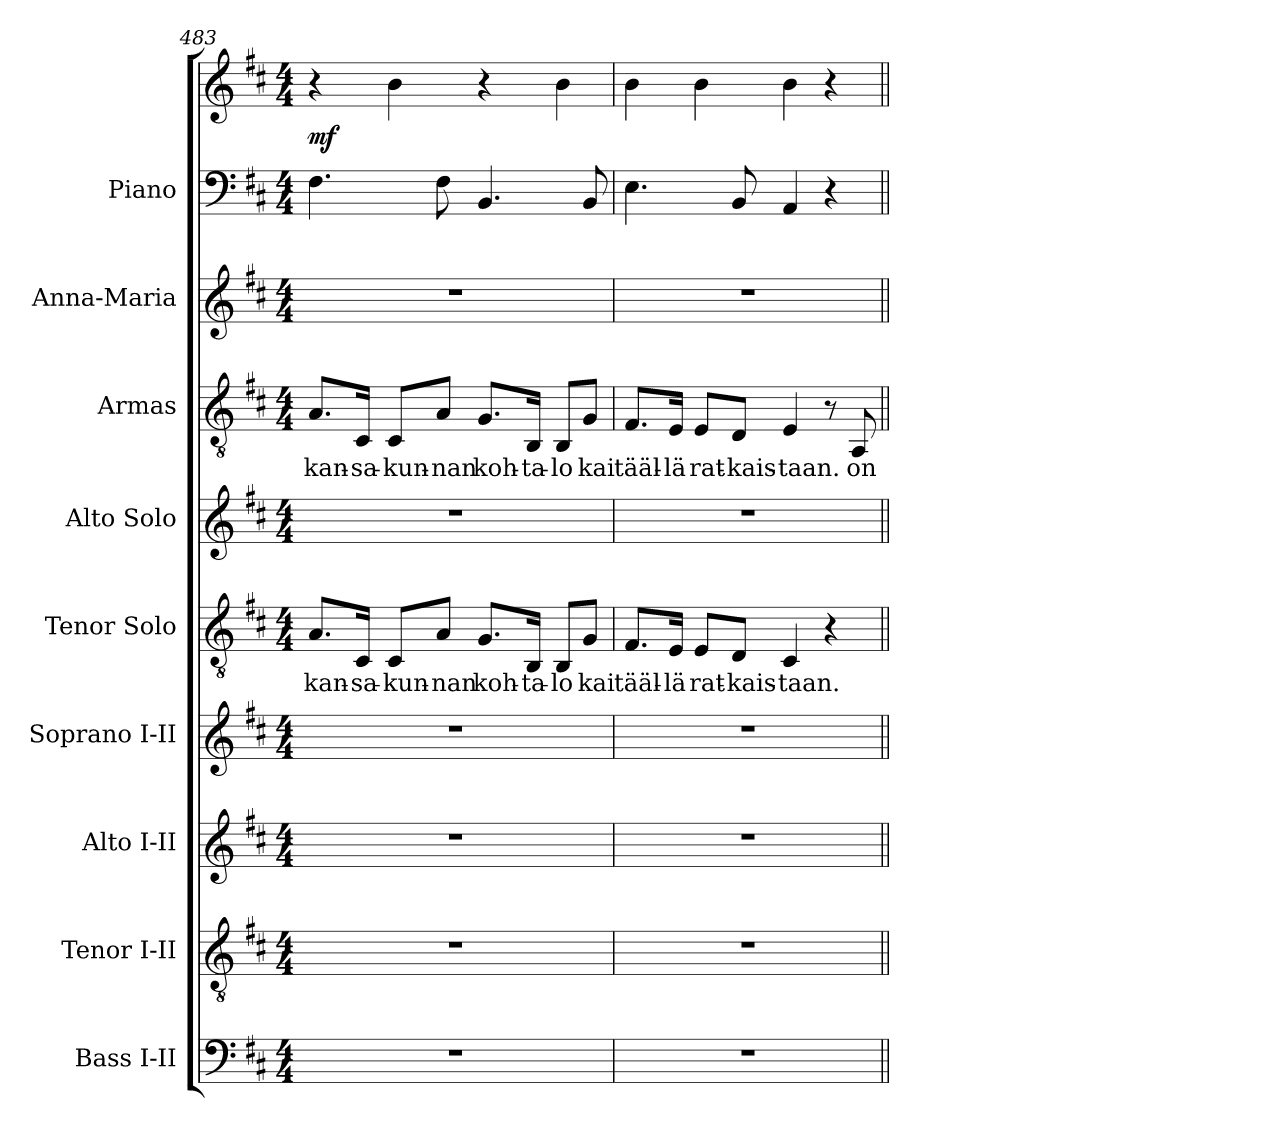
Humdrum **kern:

**kern	**kern	**kern	**kern	**kern	**text	**kern	**kern	**text	**kern	**kern	**kern	**dynam
*part9	*part8	*part7	*part6	*part5	*part5	*part4	*part3	*part3	*part2	*part1	*part1	*part1
*staff10	*staff9	*staff8	*staff7	*staff6	*staff6	*staff5	*staff4	*staff4	*staff3	*staff2	*staff1	*staff1/2
*I"Bass I-II	*I"Tenor I-II	*I"Alto I-II	*I"Soprano I-II	*I"Tenor Solo	*	*I"Alto Solo	*I"Armas	*	*I"Anna-Maria	*I"Piano	*	*
*I'B.	*I'T.	*I'A.	*I'S.	*I'T. Solo	*	*I'A. Solo	*I'Armas	*	*I'A-M	*I'Pno.	*	*
*clefF4	*clefGv2	*clefG2	*clefG2	*clefGv2	*	*clefG2	*clefGv2	*	*clefG2	*clefF4	*clefG2	*
*	*ITrd7c12	*	*	*ITrd7c12	*	*	*ITrd7c12	*	*	*	*	*
*k[f#c#]	*k[f#c#]	*k[f#c#]	*k[f#c#]	*k[f#c#]	*	*k[f#c#]	*k[f#c#]	*	*k[f#c#]	*k[f#c#]	*k[f#c#]	*
*D:	*D:	*D:	*D:	*D:	*	*D:	*D:	*	*D:	*D:	*D:	*
*M4/4	*M4/4	*M4/4	*M4/4	*M4/4	*	*M4/4	*M4/4	*	*M4/4	*M4/4	*M4/4	*
*MM88	*MM88	*MM88	*MM88	*MM88	*	*MM88	*MM88	*	*MM88	*MM88	*MM88	*
=483	=483	=483	=483	=483	=483	=483	=483	=483	=483	=483	=483	=483
!	!	!	!	!	!LO:LY:b:color=#000000	!	!	!	!	!	!	!
!	!	!	!	!	!	!	!	!LO:LY:b:color=#000000	!	!	!	!
1r	1r	1r	1r	8.AAi/L	kan-	1r	8.AAi/L	kan-	1r	4.F#i\	4r	mf
!	!	!	!	!	!LO:LY:b:color=#000000	!	!	!	!	!	!	!
!	!	!	!	!	!	!	!	!LO:LY:b:color=#000000	!	!	!	!
.	.	.	.	16CC#i/Jk	-sa-	.	16CC#i/Jk	-sa-	.	.	.	.
!	!	!	!	!	!LO:LY:b:color=#000000	!	!	!	!	!	!	!
!	!	!	!	!	!	!	!	!LO:LY:b:color=#000000	!	!	!	!
.	.	.	.	8CC#i/L	-kun-	.	8CC#i/L	-kun-	.	.	4bi\	.
!	!	!	!	!	!LO:LY:b:color=#000000	!	!	!	!	!	!	!
!	!	!	!	!	!	!	!	!LO:LY:b:color=#000000	!	!	!	!
.	.	.	.	8AAi/J	-nan	.	8AAi/J	-nan	.	8F#i\	.	.
!	!	!	!	!	!LO:LY:b:color=#000000	!	!	!	!	!	!	!
!	!	!	!	!	!	!	!	!LO:LY:b:color=#000000	!	!	!	!
.	.	.	.	8.GGi/L	koh-	.	8.GGi/L	koh-	.	4.BBi/	4r	.
!	!	!	!	!	!LO:LY:b:color=#000000	!	!	!	!	!	!	!
!	!	!	!	!	!	!	!	!LO:LY:b:color=#000000	!	!	!	!
.	.	.	.	16BBBi/Jk	-ta-	.	16BBBi/Jk	-ta-	.	.	.	.
!	!	!	!	!	!LO:LY:b:color=#000000	!	!	!	!	!	!	!
!	!	!	!	!	!	!	!	!LO:LY:b:color=#000000	!	!	!	!
.	.	.	.	8BBBi/L	-lo	.	8BBBi/L	-lo	.	.	4bi\	.
!	!	!	!	!	!LO:LY:b:color=#000000	!	!	!	!	!	!	!
!	!	!	!	!	!	!	!	!LO:LY:b:color=#000000	!	!	!	!
.	.	.	.	8GGi/J	kai	.	8GGi/J	kai	.	8BBi/	.	.
=484	=484	=484	=484	=484	=484	=484	=484	=484	=484	=484	=484	=484
!	!	!	!	!	!LO:LY:b:color=#000000	!	!	!	!	!	!	!
!	!	!	!	!	!	!	!	!LO:LY:b:color=#000000	!	!	!	!
1r	1r	1r	1r	8.FF#i/L	tääl-	1r	8.FF#i/L	tääl-	1r	4.Ei\	4bi\	.
!	!	!	!	!	!LO:LY:b:color=#000000	!	!	!	!	!	!	!
!	!	!	!	!	!	!	!	!LO:LY:b:color=#000000	!	!	!	!
.	.	.	.	16EEi/Jk	-lä	.	16EEi/Jk	-lä	.	.	.	.
!	!	!	!	!	!LO:LY:b:color=#000000	!	!	!	!	!	!	!
!	!	!	!	!	!	!	!	!LO:LY:b:color=#000000	!	!	!	!
.	.	.	.	8EEi/L	rat-	.	8EEi/L	rat-	.	.	4bi\	.
!	!	!	!	!	!LO:LY:b:color=#000000	!	!	!	!	!	!	!
!	!	!	!	!	!	!	!	!LO:LY:b:color=#000000	!	!	!	!
.	.	.	.	8DDi/J	-kais-	.	8DDi/J	-kais-	.	8BBi/	.	.
!	!	!	!	!	!LO:LY:b:color=#000000	!	!	!	!	!	!	!
!	!	!	!	!	!	!	!	!LO:LY:b:color=#000000	!	!	!	!
.	.	.	.	4CC#i/	-taan.	.	4EEi/	-taan.	.	4AAi/	4bi\	.
.	.	.	.	4r	.	.	8r	.	.	4r	4r	.
!	!	!	!	!	!	!	!	!LO:LY:b:color=#000000	!	!	!	!
.	.	.	.	.	.	.	8AAAi/	on	.	.	.	.
=||	=||	=||	=||	=||	=||	=||	=||	=||	=||	=||	=||	=||
*-	*-	*-	*-	*-	*-	*-	*-	*-	*-	*-	*-	*-
